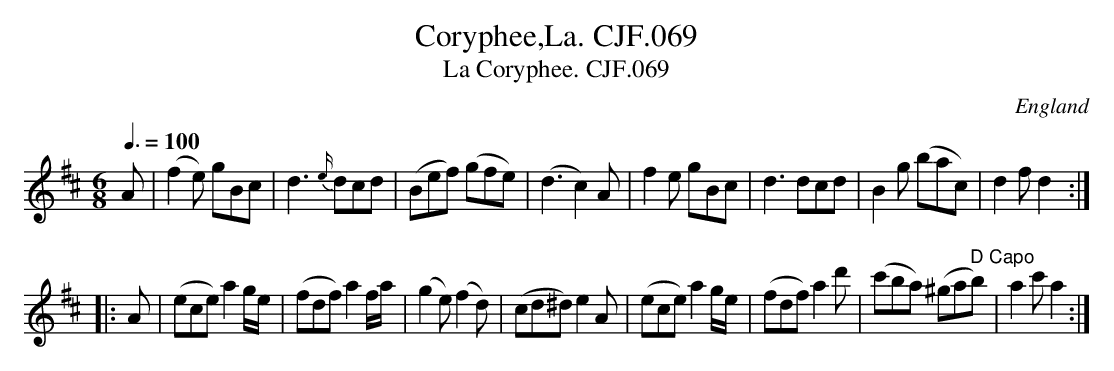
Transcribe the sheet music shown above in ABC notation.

X:1
T:Coryphee,La. CJF.069
T:La Coryphee. CJF.069
O:England
M:6/8
L:1/8
Q:3/8=100
K:D major
A|(f2e) gBc|d3{e/}dcd|(Bef) (gfe)|(d3c2)A|\
f2e gBc|d3dcd|B2g (bac)|d2fd2:|!
|:A|(ece)a2g/e/|(fdf)a2f/a/|(g2e)(f2d)|(cd^d)e2A|\
(ece)a2g/e/|(fdf)a2d'|(c'ba) (^ga" D Capo"b)|a2c'a2:|
